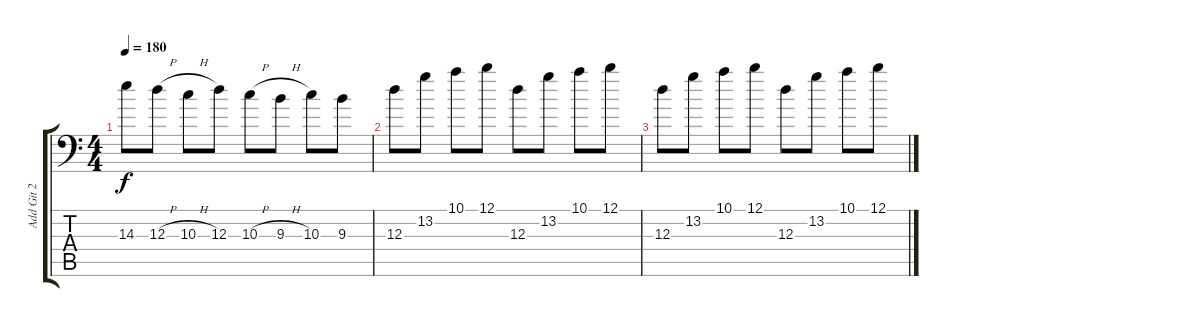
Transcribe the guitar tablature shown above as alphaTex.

\track ("Add Git 2" "Add Git 2") {instrument distortionguitar}
\staff {score tabs}
\tuning (B3 Gb3 D3 A2 E2 A1) {hide}
\ts (4 4)
\tempo 180
\clef f4
\ks c
14.3.8{dy f} 12.3{h}.8 10.3{h}.8 12.3.8 10.3{h}.8 9.3{h}.8 10.3.8 9.3.8 |
12.3.8 13.2.8 10.1.8 12.1.8 12.3.8 13.2.8 10.1.8 12.1.8 |
12.3.8 13.2.8 10.1.8 12.1.8 12.3.8 13.2.8 10.1.8 12.1.8
